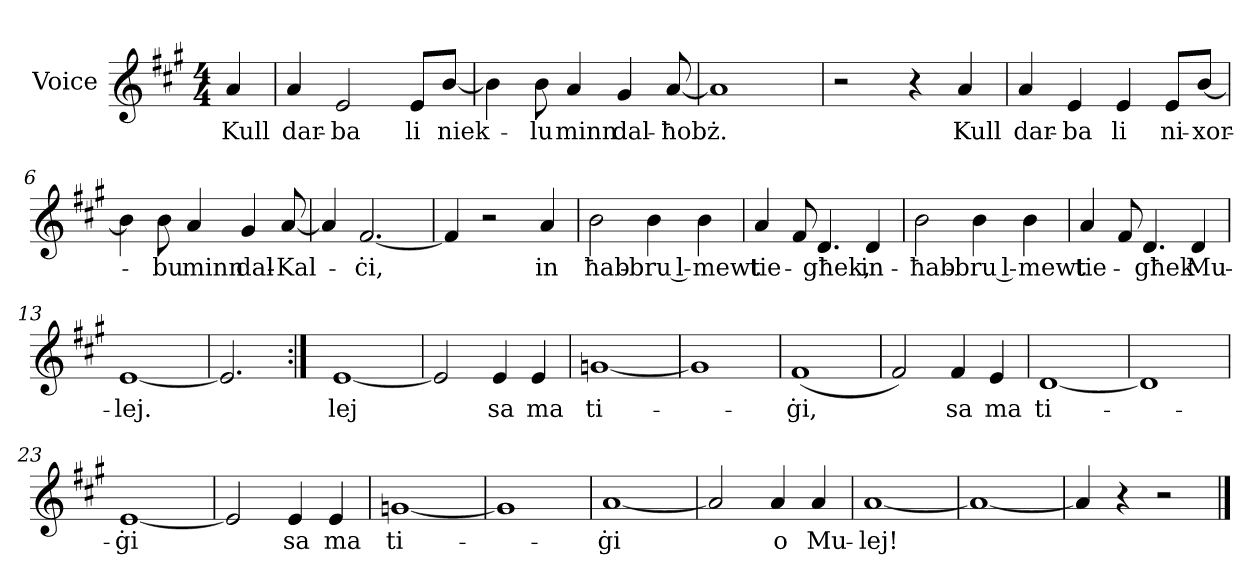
**kern	**text
*part1	*part1
*staff1	*staff1
*I"Voice	*
*I'Vo.	*
*clefG2	*
*k[f#c#g#]	*
*M4/4	*
=	=
4a/	Kull
=1	=1
4a/	dar-
2e/	-ba
8e/L	li
[8b/J	niek-
=2	=2
4b\]	.
8b\	-lu
4a/	minn
4g#/	dal-
[8a/	-ħobż.
=3	=3
1a]	.
=4	=4
2r	.
4r	.
4a/	Kull
=5	=5
4a/	dar-
4e/	-ba
4e/	li
8e/L	ni-
[8b/J	-xor-
=6	=6
4b\]	.
8b\	-bu
4a/	minn
4g#/	dal-
[8a/	-Kal-
=7	=7
4a/]	.
[2.f#/	-ċi,
=8	=8
4f#/]	.
2r	.
4a/	in
=9	=9
2b\	ħab-
4b\	-bru l-
4b\	-mewt
=10	=10
4a/	tie-
8f#/	.
4.d/	-għek,
4d/	in-
=11	=11
2b\	-ħab-
4b\	-bru l-
4b\	-mewt
=12	=12
4a/	tie-
8f#/	.
4.d/	-għek
4d/	Mu-
=13	=13
[1e	-lej.
=14	=14
2.e/]	.
=15:|!	=15:|!
[1e	lej
=16	=16
2e/]	.
4e/	sa
4e/	ma
=17	=17
[1gn	ti-
=18	=18
1g]	.
=19	=19
(1f#	-ġi,
=20	=20
2f#/)	.
4f#/	sa
4e/	ma
=21	=21
[1d	ti-
=22	=22
1d]	.
=23	=23
[1e	-ġi
=24	=24
2e/]	.
4e/	sa
4e/	ma
=25	=25
[1gn	ti-
=26	=26
1g]	.
=27	=27
[1a	-ġi
=28	=28
2a/]	.
4a/	o
4a/	Mu-
=29	=29
[1a	-lej!
=30	=30
1a_	.
=31	=31
4a/]	.
4r	.
2r	.
==	==
*-	*-
